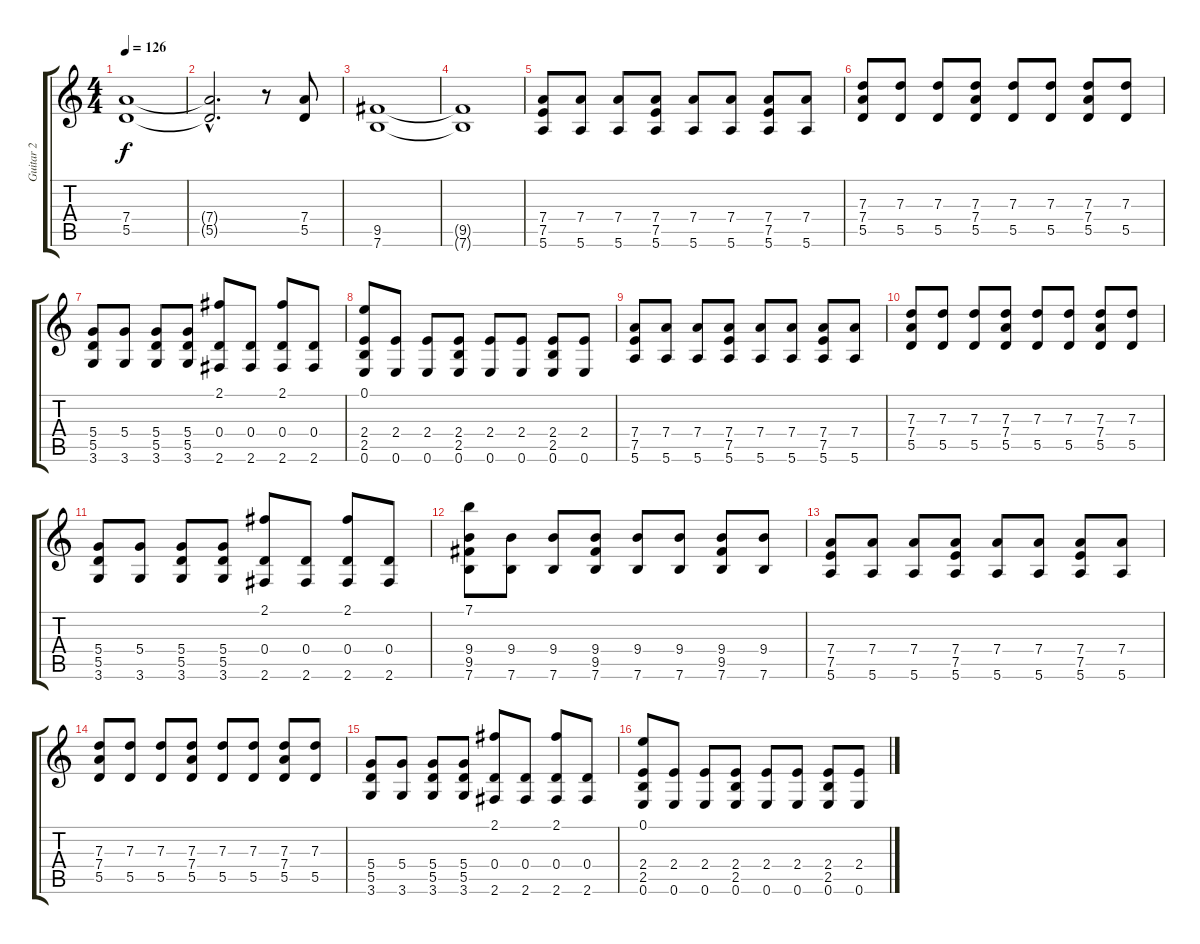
\track ("Guitar 2 " "Guitar 2 ") {instrument distortionguitar}
\staff {score tabs}
\tuning (E4 B3 G3 D3 A2 E2) {hide}
\ts (4 4)
\tempo 126
\clef g2
\ks c
(7.4 5.5).1{dy f} |
(7.4{hac t} 5.5{hac t}).2{d} r.8 (7.4 5.5).8 |
(9.5 7.6).1 |
(9.5{t} 7.6{t}).1 |
(7.4 7.5 5.6).8 (7.4 5.6).8 (7.4 5.6).8 (7.4 7.5 5.6).8 (7.4 5.6).8 (7.4 5.6).8 (7.4 7.5 5.6).8 (7.4 5.6).8 |
(7.3 7.4 5.5).8 (7.3 5.5).8 (7.3 5.5).8 (7.3 7.4 5.5).8 (7.3 5.5).8 (7.3 5.5).8 (7.3 7.4 5.5).8 (7.3 5.5).8 |
(5.4 5.5 3.6).8 (5.4 3.6).8 (5.4 5.5 3.6).8 (5.4 5.5 3.6).8 (2.1 0.4 2.6).8 (0.4 2.6).8 (2.1 0.4 2.6).8 (0.4 2.6).8 |
(0.1 2.4 2.5 0.6).8 (2.4 0.6).8 (2.4 0.6).8 (2.4 2.5 0.6).8 (2.4 0.6).8 (2.4 0.6).8 (2.4 2.5 0.6).8 (2.4 0.6).8 |
(7.4 7.5 5.6).8 (7.4 5.6).8 (7.4 5.6).8 (7.4 7.5 5.6).8 (7.4 5.6).8 (7.4 5.6).8 (7.4 7.5 5.6).8 (7.4 5.6).8 |
(7.3 7.4 5.5).8 (7.3 5.5).8 (7.3 5.5).8 (7.3 7.4 5.5).8 (7.3 5.5).8 (7.3 5.5).8 (7.3 7.4 5.5).8 (7.3 5.5).8 |
(5.4 5.5 3.6).8 (5.4 3.6).8 (5.4 5.5 3.6).8 (5.4 5.5 3.6).8 (2.1 0.4 2.6).8 (0.4 2.6).8 (2.1 0.4 2.6).8 (0.4 2.6).8 |
(7.1 9.4 9.5 7.6).8 (9.4 7.6).8 (9.4 7.6).8 (9.4 9.5 7.6).8 (9.4 7.6).8 (9.4 7.6).8 (9.4 9.5 7.6).8 (9.4 7.6).8 |
(7.4 7.5 5.6).8 (7.4 5.6).8 (7.4 5.6).8 (7.4 7.5 5.6).8 (7.4 5.6).8 (7.4 5.6).8 (7.4 7.5 5.6).8 (7.4 5.6).8 |
(7.3 7.4 5.5).8 (7.3 5.5).8 (7.3 5.5).8 (7.3 7.4 5.5).8 (7.3 5.5).8 (7.3 5.5).8 (7.3 7.4 5.5).8 (7.3 5.5).8 |
(5.4 5.5 3.6).8 (5.4 3.6).8 (5.4 5.5 3.6).8 (5.4 5.5 3.6).8 (2.1 0.4 2.6).8 (0.4 2.6).8 (2.1 0.4 2.6).8 (0.4 2.6).8 |
(0.1 2.4 2.5 0.6).8 (2.4 0.6).8 (2.4 0.6).8 (2.4 2.5 0.6).8 (2.4 0.6).8 (2.4 0.6).8 (2.4 2.5 0.6).8 (2.4 0.6).8
